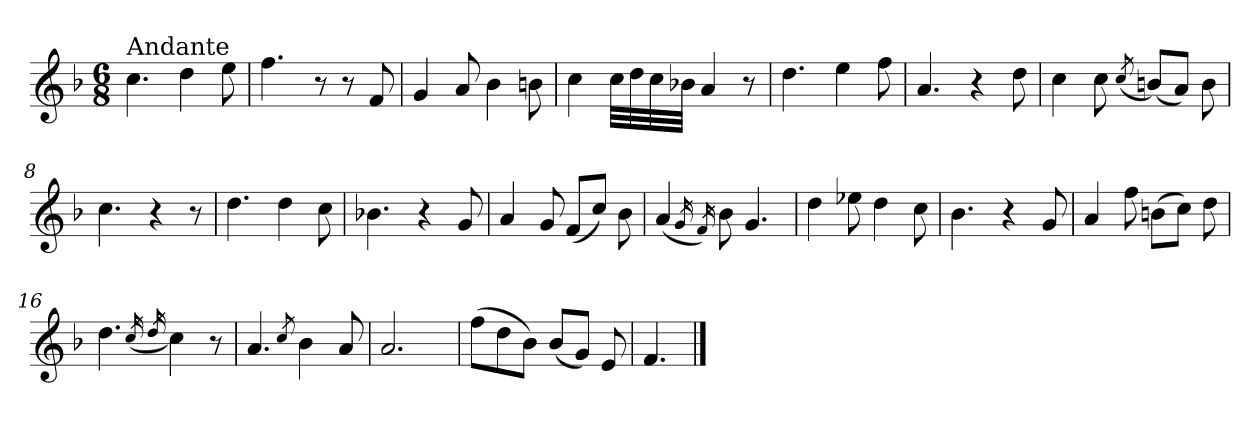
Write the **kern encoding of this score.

**kern
*part1
*staff1
*clefG2
*k[b-]
*F:
*M6/8
=1
!LO:TX:a:t=Andante
4.cc\
4dd\
8ee\
=2
4.ff\
8r
8r
8f/
=3
4g/
8a/
4b-\
8bn\
=4
4cc\
32cc\LLL
32dd\
32cc\
32b-X\JJJ
4a/
8r
=5
4.dd\
4ee\
8ff\
=6
4.a/
4r
8dd\
!!LO:LB:g=z
=7
4cc\
8cc\
(<8qcc/
(<8bn/L)
8a/J)
8b\
=8
4.cc\
4r
8r
=9
4.dd\
4dd\
8cc\
=10
4.b-X\
4r
8g/
=11
4a/
8g/
(<8f/L
8cc/J)
8b-\
=12
(<4a/
16qg/
16qf/)
8b-\
4.g/
=13
4dd\
8ee-X\
4dd\
8cc\
!!LO:LB:g=z
=14
4.b-\
4r
8g/
=15
4a/
8ff\
(>8bn\L
8cc\J)
8dd\
=16
4.dd\
(<16qcc/
16qdd/
4cc\)
8r
=17
4.a/
8qcc/
4b-\
8a/
=18
2.a/
=19
(>8ff\L
8dd\
8b-\J)
(<8b-/L
8g/J)
8e/
=20
4.f/
==
*-
